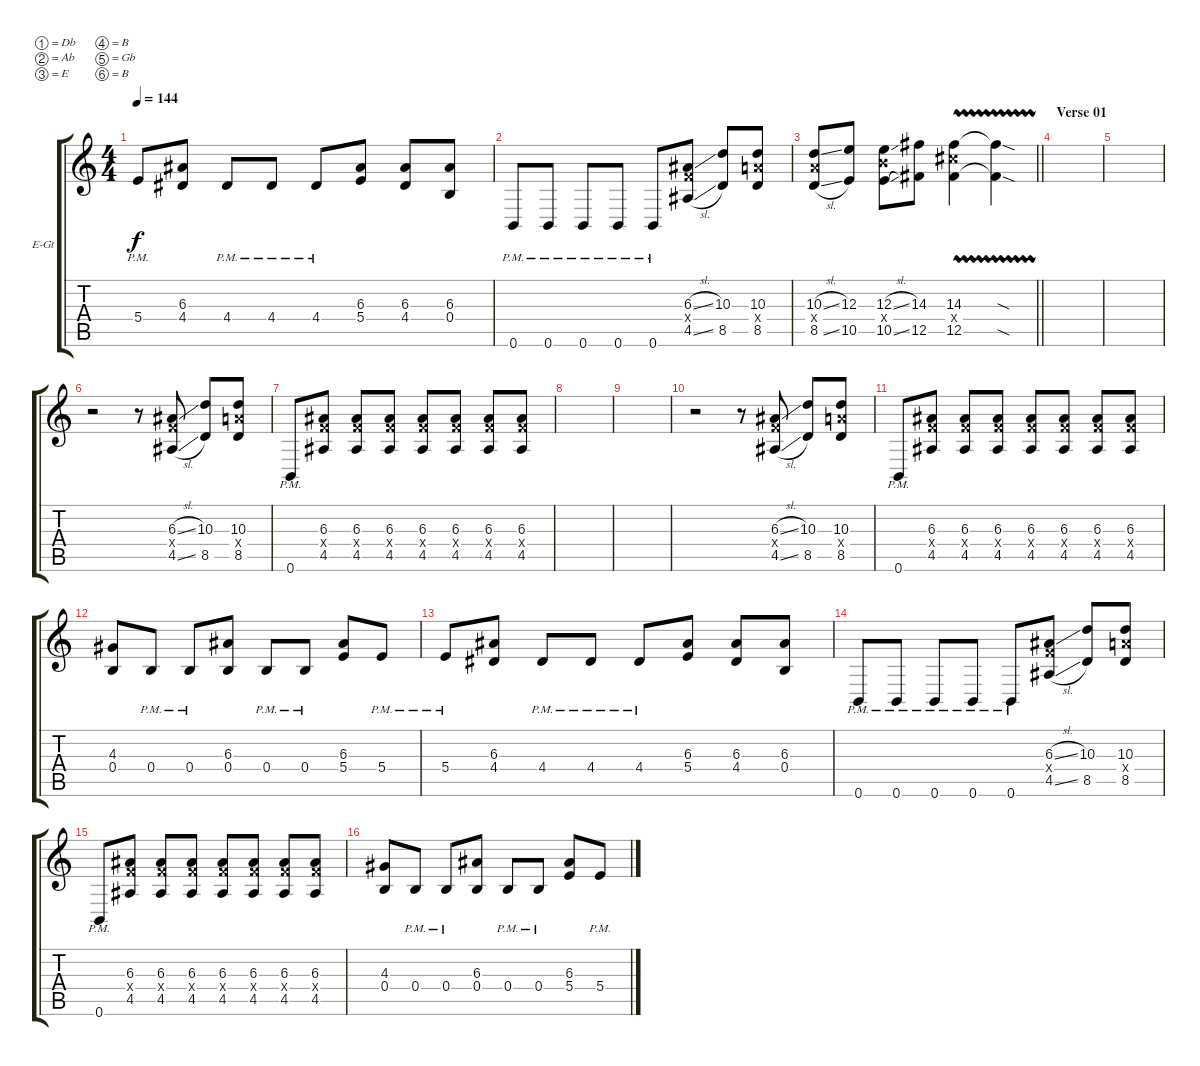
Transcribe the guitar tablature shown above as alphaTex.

\bracketExtendMode groupsimilarinstruments
\firstSystemTrackNameOrientation horizontal
\otherSystemsTrackNameOrientation horizontal
\track ("Left guitar" "E-Gt") {instrument overdrivenguitar}
\staff {score tabs}
\tuning (Db4 Ab3 E3 B2 Gb2 B1)
\ts (4 4)
\tempo 144
\clef g2
\ks c
5.4{pm}.8{dy f} (6.3 4.4).8 4.4{pm}.8 4.4{pm}.8 4.4{pm}.8 (6.3 5.4).8 (6.3 4.4).8 (6.3 0.4).8 |
0.6{pm}.8 0.6{pm}.8 0.6{pm}.8 0.6{pm}.8 0.6{pm}.8 (6.3{sl} 6.4{x} 4.5{sl}).8 (10.3 8.5).8 (10.3 10.4{x} 8.5).8 |
\barLineRight lightlight
(10.3{sl} 10.4{x} 8.5{sl}).8 (12.3 10.5).8 (12.3{sl} 12.4{x} 10.5{sl}).8 (14.3 12.5).8 (14.3{vw} 14.4{x} 12.5{vw}).4 (14.3{vw sod t} 12.5{vw sod t}).4 |
\section ("" "Verse 01")
|
|
r.2 r.8 (6.3{sl} 6.4{x} 4.5{sl}).8 (10.3 8.5).8 (10.3 10.4{x} 8.5).8 |
0.6{pm}.8 (6.3 6.4{x} 4.5).8 (6.3 6.4{x} 4.5).8 (6.3 6.4{x} 4.5).8 (6.3 6.4{x} 4.5).8 (6.3 6.4{x} 4.5).8 (6.3 6.4{x} 4.5).8 (6.3 6.4{x} 4.5).8 |
|
|
r.2 r.8 (6.3{sl} 6.4{x} 4.5{sl}).8 (10.3 8.5).8 (10.3 10.4{x} 8.5).8 |
0.6{pm}.8 (6.3 6.4{x} 4.5).8 (6.3 6.4{x} 4.5).8 (6.3 6.4{x} 4.5).8 (6.3 6.4{x} 4.5).8 (6.3 6.4{x} 4.5).8 (6.3 6.4{x} 4.5).8 (6.3 6.4{x} 4.5).8 |
(4.3 0.4).8 0.4{pm}.8 0.4{pm}.8 (6.3 0.4).8 0.4{pm}.8 0.4{pm}.8 (6.3 5.4).8 5.4{pm}.8 |
5.4{pm}.8 (6.3 4.4).8 4.4{pm}.8 4.4{pm}.8 4.4{pm}.8 (6.3 5.4).8 (6.3 4.4).8 (6.3 0.4).8 |
0.6{pm}.8 0.6{pm}.8 0.6{pm}.8 0.6{pm}.8 0.6{pm}.8 (6.3{sl} 6.4{x} 4.5{sl}).8 (10.3 8.5).8 (10.3 10.4{x} 8.5).8 |
0.6{pm}.8 (6.3 6.4{x} 4.5).8 (6.3 6.4{x} 4.5).8 (6.3 6.4{x} 4.5).8 (6.3 6.4{x} 4.5).8 (6.3 6.4{x} 4.5).8 (6.3 6.4{x} 4.5).8 (6.3 6.4{x} 4.5).8 |
(4.3 0.4).8 0.4{pm}.8 0.4{pm}.8 (6.3 0.4).8 0.4{pm}.8 0.4{pm}.8 (6.3 5.4).8 5.4{pm}.8
